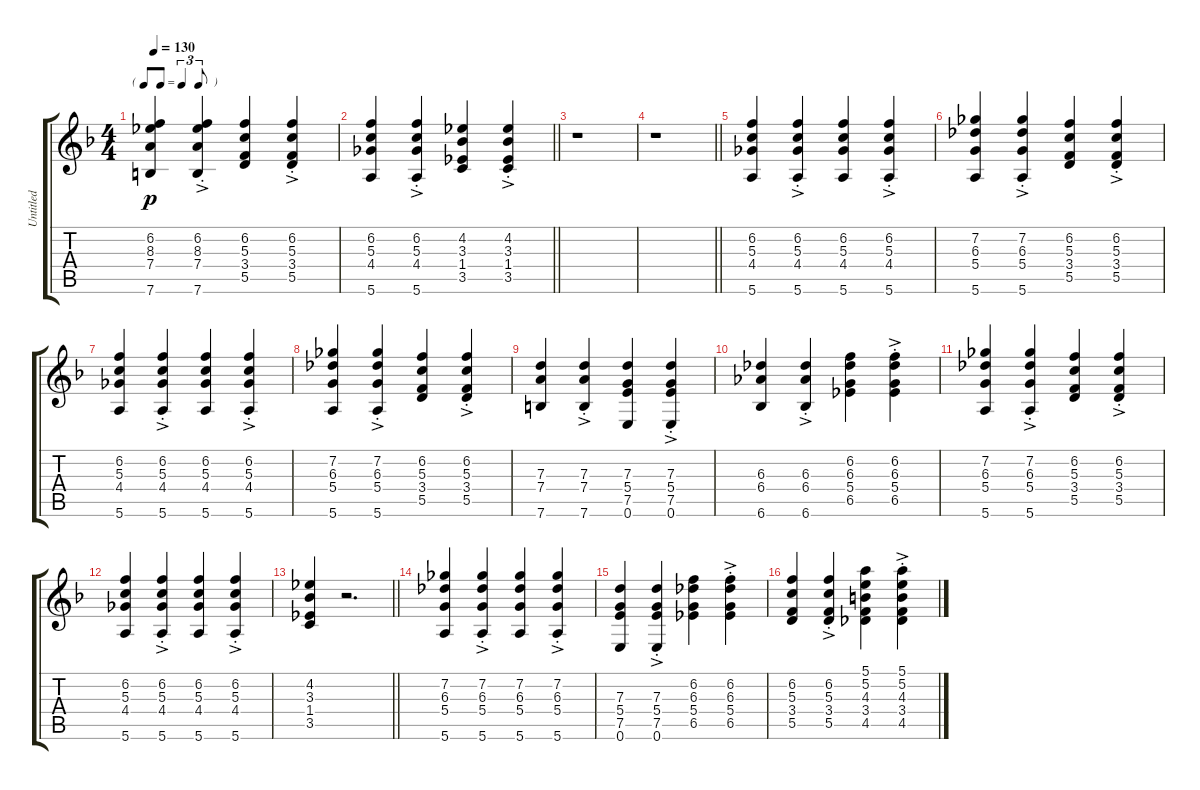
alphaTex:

\track ("Untitled" "Untitled") {instrument acousticguitarnylon}
\staff {score tabs}
\tuning (E4 B3 G3 D3 A2 E2) {hide}
\ts (4 4)
\tf triplet8th
\tempo 130
\clef g2
\ks f
(6.2 8.3 7.4 7.6).4{dy p} (6.2{ac st} 8.3{ac st} 7.4{ac st} 7.6{ac st}).4 (6.2 5.3 3.4 5.5).4 (6.2{ac st} 5.3{ac st} 3.4{ac st} 5.5{ac st}).4 |
\barLineRight lightlight
(6.2 5.3 4.4 5.6).4 (6.2{ac st} 5.3{ac st} 4.4{ac st} 5.6{ac st}).4 (4.2 3.3 1.4 3.5).4 (4.2{ac st} 3.3{ac st} 1.4{ac st} 3.5{ac st}).4 |
r.1 |
\barLineRight lightlight
r.1 |
(6.2 5.3 4.4 5.6).4 (6.2{ac st} 5.3{ac st} 4.4{ac st} 5.6{ac st}).4 (6.2 5.3 4.4 5.6).4 (6.2{ac st} 5.3{ac st} 4.4{ac st} 5.6{ac st}).4 |
(7.2 6.3 5.4 5.6).4 (7.2{ac st} 6.3{ac st} 5.4{ac st} 5.6{ac st}).4 (6.2 5.3 3.4 5.5).4 (6.2{ac st} 5.3{ac st} 3.4{ac st} 5.5{ac st}).4 |
(6.2 5.3 4.4 5.6).4 (6.2{ac st} 5.3{ac st} 4.4{ac st} 5.6{ac st}).4 (6.2 5.3 4.4 5.6).4 (6.2{ac st} 5.3{ac st} 4.4{ac st} 5.6{ac st}).4 |
(7.2 6.3 5.4 5.6).4 (7.2{ac st} 6.3{ac st} 5.4{ac st} 5.6{ac st}).4 (6.2 5.3 3.4 5.5).4 (6.2{ac st} 5.3{ac st} 3.4{ac st} 5.5{ac st}).4 |
(7.3 7.4 7.6).4 (7.3{ac st} 7.4{ac st} 7.6{ac st}).4 (7.3 5.4 7.5 0.6).4 (7.3{ac st} 5.4{ac st} 7.5{ac st} 0.6{ac st}).4 |
(6.3 6.4 6.6).4 (6.3{ac st} 6.4{ac st} 6.6{ac st}).4 (6.2 6.3 5.4 6.5).4 (6.2{ac st} 6.3{ac st} 5.4{ac st} 6.5{ac st}).4 |
(7.2 6.3 5.4 5.6).4 (7.2{ac st} 6.3{ac st} 5.4{ac st} 5.6{ac st}).4 (6.2 5.3 3.4 5.5).4 (6.2{ac st} 5.3{ac st} 3.4{ac st} 5.5{ac st}).4 |
(6.2 5.3 4.4 5.6).4 (6.2{ac st} 5.3{ac st} 4.4{ac st} 5.6{ac st}).4 (6.2 5.3 4.4 5.6).4 (6.2{ac st} 5.3{ac st} 4.4{ac st} 5.6{ac st}).4 |
\barLineRight lightlight
(4.2 3.3 1.4 3.5).4 r.2{d} |
(7.2 6.3 5.4 5.6).4 (7.2{ac st} 6.3{ac st} 5.4{ac st} 5.6{ac st}).4 (7.2 6.3 5.4 5.6).4 (7.2{ac st} 6.3{ac st} 5.4{ac st} 5.6{ac st}).4 |
(7.3 5.4 7.5 0.6).4 (7.3{ac st} 5.4{ac st} 7.5{ac st} 0.6{ac st}).4 (6.2 6.3 5.4 6.5).4 (6.2{ac st} 6.3{ac st} 5.4{ac st} 6.5{ac st}).4 |
(6.2 5.3 3.4 5.5).4 (6.2{ac st} 5.3{ac st} 3.4{ac st} 5.5{ac st}).4 (5.1 5.2 4.3 3.4 4.5).4 (5.1{ac st} 5.2{ac st} 4.3{ac st} 3.4{ac st} 4.5{ac st}).4
